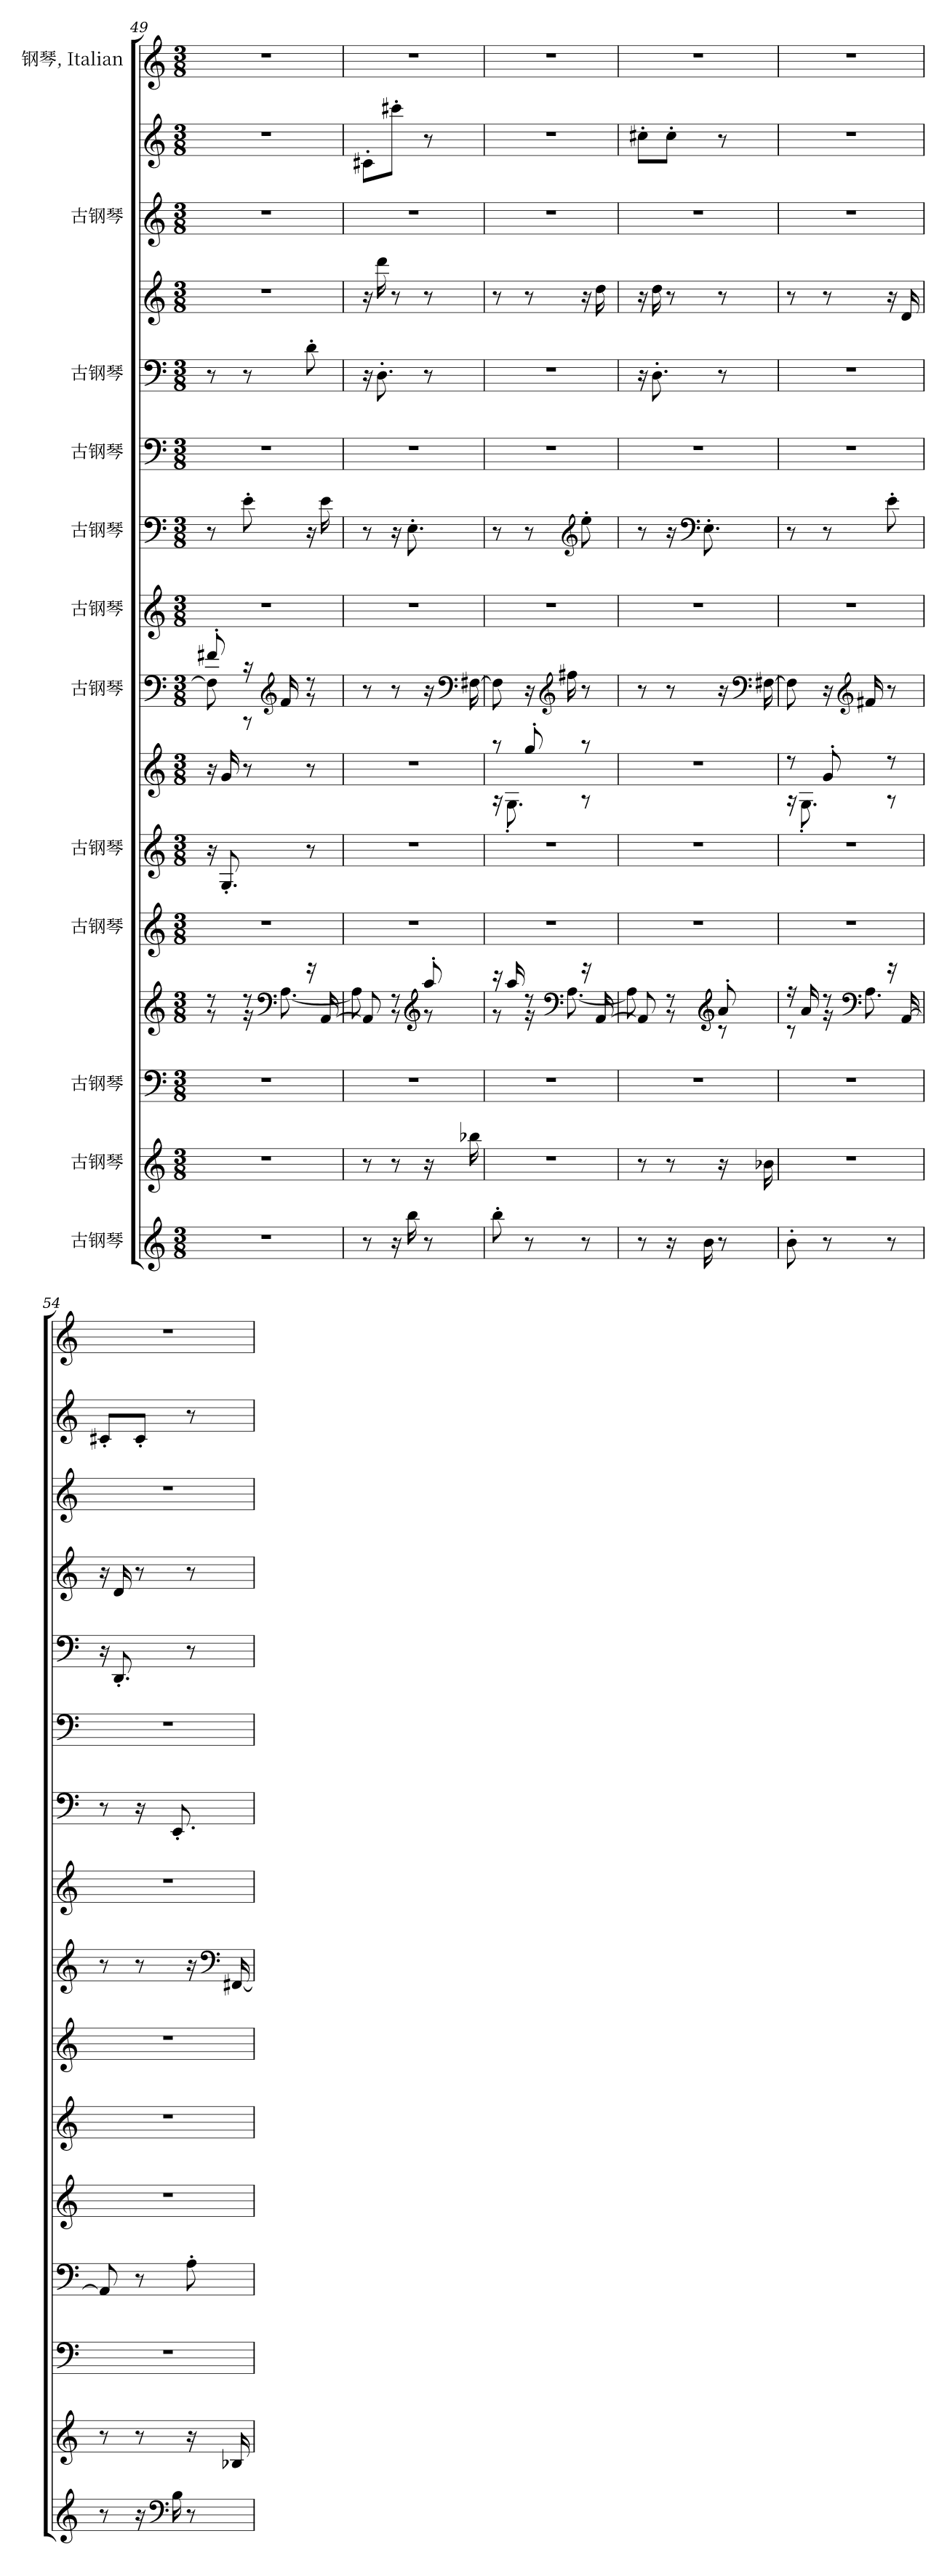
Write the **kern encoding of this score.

**kern	**kern	**kern	**kern	**kern	**kern	**kern	**kern	**kern	**kern	**kern	**kern	**kern	**kern	**kern	**kern
*part12	*part11	*part10	*part10	*part9	*part8	*part8	*part7	*part6	*part5	*part4	*part3	*part3	*part2	*part2	*part1
*staff16	*staff15	*staff14	*staff13	*staff12	*staff11	*staff10	*staff9	*staff8	*staff7	*staff6	*staff5	*staff4	*staff3	*staff2	*staff1
*I"古钢琴	*I"古钢琴	*I"古钢琴	*	*I"古钢琴	*I"古钢琴	*	*I"古钢琴	*I"古钢琴	*I"古钢琴	*I"古钢琴	*I"古钢琴	*	*I"古钢琴	*	*I"钢琴, Italian
!!LO:PB:g=z
*clefG2	*clefG2	*clefF4	*clefG2	*clefG2	*clefG2	*clefG2	*clefF4	*clefG2	*clefF4	*clefF4	*clefF4	*clefG2	*clefG2	*clefG2	*clefG2
*k[]	*k[]	*k[]	*k[]	*k[]	*k[]	*k[]	*k[]	*k[]	*k[]	*k[]	*k[]	*k[]	*k[]	*k[]	*k[]
*M3/8	*M3/8	*M3/8	*M3/8	*M3/8	*M3/8	*M3/8	*M3/8	*M3/8	*M3/8	*M3/8	*M3/8	*M3/8	*M3/8	*M3/8	*M3/8
=49	=49	=49	=49	=49	=49	=49	=49	=49	=49	=49	=49	=49	=49	=49	=49
*	*	*	*^	*	*	*	*^	*	*	*	*	*	*	*	*
4.r	4.r	4.r	8r	8r	4.r	16r	16r	8f#X'/	8F#\]	4.r	8r	4.r	8r	4.r	4.r	4.r	4.r
.	.	.	.	.	.	8.G'/	16g/	.	.	.	.	.	.	.	.	.	.
.	.	.	8r	16r	.	.	8r	16r	8r	.	8e'\	.	8r	.	.	.	.
*	*	*	*clefF4	*	*	*	*	*clefG2	*	*	*	*	*	*	*	*	*
.	.	.	.	[8.A\	.	.	.	16f#/	.	.	.	.	.	.	.	.	.
.	.	.	16r	.	.	8r	8r	8r	8r	.	16r	.	8d'\	.	.	.	.
.	.	.	[16AA/	.	.	.	.	.	.	.	16e\	.	.	.	.	.	.
*	*	*	*	*	*	*	*	*v	*v	*	*	*	*	*	*	*	*
=50	=50	=50	=50	=50	=50	=50	=50	=50	=50	=50	=50	=50	=50	=50	=50	=50
8r	8r	4.r	8AA/]	8A\]	4.r	4.r	4.r	8r	4.r	8r	4.r	16r	16r	4.r	8c#X'\L	4.r
.	.	.	.	.	.	.	.	.	.	.	.	8.D'\	16ddd\	.	.	.
16r	8r	.	8r	8r	.	.	.	8r	.	16r	.	.	8r	.	8ccc#X'\J	.
16bb\	.	.	.	.	.	.	.	.	.	8.E'\	.	.	.	.	.	.
*	*	*	*clefG2	*	*	*	*	*	*	*	*	*	*	*	*	*
8r	16r	.	8aa'/	8r	.	.	.	16r	.	.	.	8r	8r	.	8r	.
*	*	*	*	*	*	*	*	*clefF4	*	*	*	*	*	*	*	*
.	16bb-X\	.	.	.	.	.	.	[16F#X\	.	.	.	.	.	.	.	.
=51	=51	=51	=51	=51	=51	=51	=51	=51	=51	=51	=51	=51	=51	=51	=51	=51
*	*	*	*	*	*	*	*^	*	*	*	*	*	*	*	*	*
8bb'\	4.r	4.r	16r	8r	4.r	4.r	8r	16r	8F#\]	4.r	8r	4.r	4.r	8r	4.r	4.r	4.r
.	.	.	16aa/	.	.	.	.	8.G'\	.	.	.	.	.	.	.	.	.
8r	.	.	8r	16r	.	.	8gg'/	.	16r	.	8r	.	.	8r	.	.	.
*	*	*	*clefF4	*	*	*	*	*	*clefG2	*	*	*	*	*	*	*	*
.	.	.	.	[8.A\	.	.	.	.	16ff#X\	.	.	.	.	.	.	.	.
*	*	*	*	*	*	*	*	*	*	*	*clefG2	*	*	*	*	*	*
8r	.	.	16r	.	.	.	8r	8r	8r	.	8ee'\	.	.	16r	.	.	.
.	.	.	[16AA/	.	.	.	.	.	.	.	.	.	.	16dd\	.	.	.
*	*	*	*	*	*	*	*v	*v	*	*	*	*	*	*	*	*	*
!!LO:PB:g=z
=52	=52	=52	=52	=52	=52	=52	=52	=52	=52	=52	=52	=52	=52	=52	=52	=52
8r	8r	4.r	8AA/]	8A\]	4.r	4.r	4.r	8r	4.r	8r	4.r	16r	16r	4.r	8cc#X'\L	4.r
.	.	.	.	.	.	.	.	.	.	.	.	8.D'\	16dd\	.	.	.
16r	8r	.	8r	8r	.	.	.	8r	.	16r	.	.	8r	.	8cc#'\J	.
*	*	*	*	*	*	*	*	*	*	*clefF4	*	*	*	*	*	*
16b\	.	.	.	.	.	.	.	.	.	8.E'\	.	.	.	.	.	.
*	*	*	*clefG2	*	*	*	*	*	*	*	*	*	*	*	*	*
8r	16r	.	8a'/	8r	.	.	.	16r	.	.	.	8r	8r	.	8r	.
*	*	*	*	*	*	*	*	*clefF4	*	*	*	*	*	*	*	*
.	16b-X\	.	.	.	.	.	.	[16F#X\	.	.	.	.	.	.	.	.
=53	=53	=53	=53	=53	=53	=53	=53	=53	=53	=53	=53	=53	=53	=53	=53	=53
*	*	*	*	*	*	*	*^	*	*	*	*	*	*	*	*	*
8b'\	4.r	4.r	16r	8r	4.r	4.r	8r	16r	8F#\]	4.r	8r	4.r	4.r	8r	4.r	4.r	4.r
.	.	.	16a/	.	.	.	.	8.G'\	.	.	.	.	.	.	.	.	.
8r	.	.	8r	16r	.	.	8g'/	.	16r	.	8r	.	.	8r	.	.	.
*	*	*	*clefF4	*	*	*	*	*	*clefG2	*	*	*	*	*	*	*	*
.	.	.	.	8.A\	.	.	.	.	16f#X/	.	.	.	.	.	.	.	.
8r	.	.	16r	.	.	.	8r	8r	8r	.	8e'\	.	.	16r	.	.	.
.	.	.	[16AA/	.	.	.	.	.	.	.	.	.	.	16d/	.	.	.
*	*	*	*v	*v	*	*	*v	*v	*	*	*	*	*	*	*	*	*
=54	=54	=54	=54	=54	=54	=54	=54	=54	=54	=54	=54	=54	=54	=54	=54
8r	8r	4.r	8AA/]	4.r	4.r	4.r	8r	4.r	8r	4.r	16r	16r	4.r	8c#X'/L	4.r
.	.	.	.	.	.	.	.	.	.	.	8.DD'/	16d/	.	.	.
16r	8r	.	8r	.	.	.	8r	.	16r	.	.	8r	.	8c#'/J	.
*clefF4	*	*	*	*	*	*	*	*	*	*	*	*	*	*	*
16B\	.	.	.	.	.	.	.	.	8.EE'/	.	.	.	.	.	.
8r	16r	.	8A'\	.	.	.	16r	.	.	.	8r	8r	.	8r	.
*	*	*	*	*	*	*	*clefF4	*	*	*	*	*	*	*	*
.	16B-X/	.	.	.	.	.	[16FF#X/	.	.	.	.	.	.	.	.
=	=	=	=	=	=	=	=	=	=	=	=	=	=	=	=
*-	*-	*-	*-	*-	*-	*-	*-	*-	*-	*-	*-	*-	*-	*-	*-
